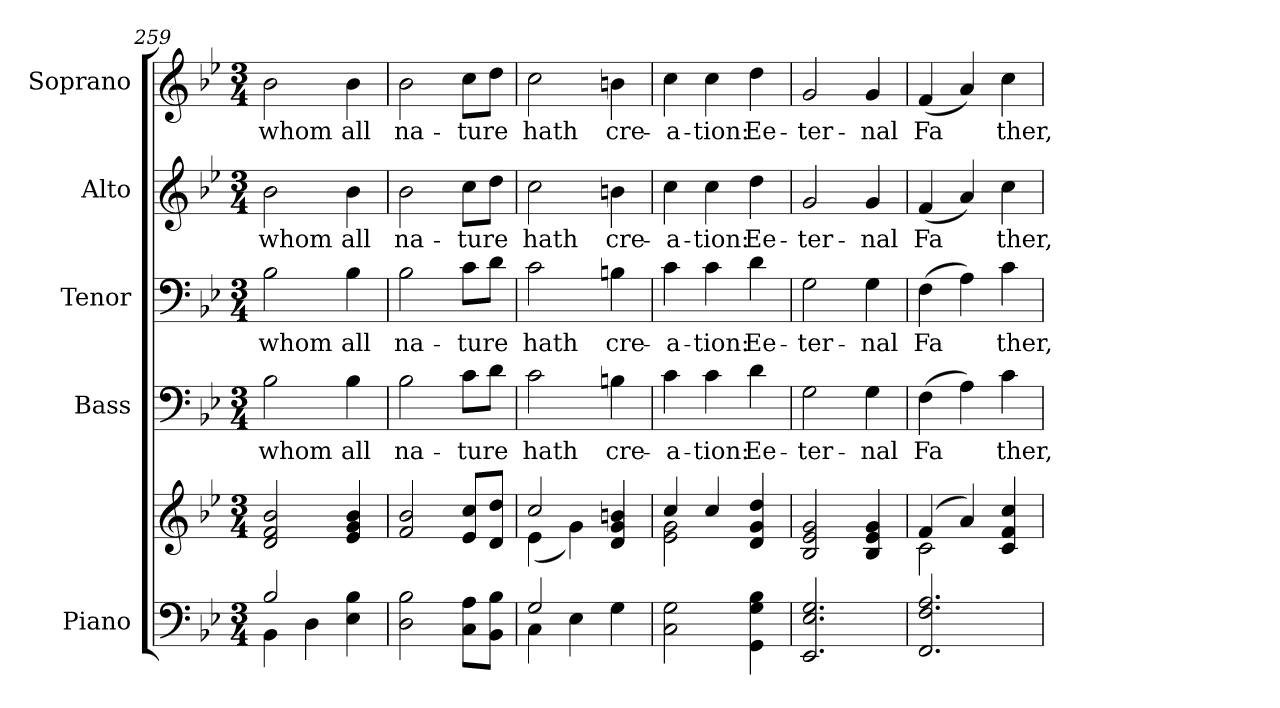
**kern	**kern	**kern	**text	**kern	**text	**kern	**text	**kern	**text
*part5	*part5	*part4	*part4	*part3	*part3	*part2	*part2	*part1	*part1
*staff6	*staff5	*staff4	*staff4	*staff3	*staff3	*staff2	*staff2	*staff1	*staff1
*I"Piano	*	*I"Bass	*	*I"Tenor	*	*I"Alto	*	*I"Soprano	*
*I'Pno.	*	*I'B.	*	*I'T.	*	*I'A.	*	*I'S.	*
*clefF4	*clefG2	*clefF4	*	*clefF4	*	*clefG2	*	*clefG2	*
*k[b-e-]	*k[b-e-]	*k[b-e-]	*	*k[b-e-]	*	*k[b-e-]	*	*k[b-e-]	*
*g:	*g:	*g:	*	*g:	*	*g:	*	*g:	*
*M3/4	*M3/4	*M3/4	*	*M3/4	*	*M3/4	*	*M3/4	*
=259	=259	=259	=259	=259	=259	=259	=259	=259	=259
*^	*	*	*	*	*	*	*	*	*
!	!	!	!	!LO:LY:b:color=#000000	!	!	!	!	!	!
!	!	!	!	!	!	!LO:LY:b:color=#000000	!	!	!	!
!	!	!	!	!	!	!	!	!LO:LY:b:color=#000000	!	!
!	!	!	!	!	!	!	!	!	!	!LO:LY:b:color=#000000
2B-i/	4BB-i\	2di/ 2fi 2b-i	2B-i\	whom	2B-i\	whom	2b-i\	whom	2b-i\	whom
.	4Di\	.	.	.	.	.	.	.	.	.
!	!	!	!	!LO:LY:b:color=#000000	!	!	!	!	!	!
!	!	!	!	!	!	!LO:LY:b:color=#000000	!	!	!	!
!	!	!	!	!	!	!	!	!LO:LY:b:color=#000000	!	!
!	!	!	!	!	!	!	!	!	!	!LO:LY:b:color=#000000
4E-i\ 4B-i	4ryy	4e-i/ 4gi 4b-i	4B-i\	all	4B-i\	all	4b-i\	all	4b-i\	all
*v	*v	*	*	*	*	*	*	*	*	*
=260	=260	=260	=260	=260	=260	=260	=260	=260	=260
*^	*	*	*	*	*	*	*	*	*
!	!	!	!	!LO:LY:b:color=#000000	!	!	!	!	!	!
*v	*v	*	*	*	*	*	*	*	*	*
*^	*	*	*	*	*	*	*	*	*
!	!	!	!	!	!	!LO:LY:b:color=#000000	!	!	!	!
*v	*v	*	*	*	*	*	*	*	*	*
*^	*	*	*	*	*	*	*	*	*
!	!	!	!	!	!	!	!	!LO:LY:b:color=#000000	!	!
*v	*v	*	*	*	*	*	*	*	*	*
*^	*	*	*	*	*	*	*	*	*
!	!	!	!	!	!	!	!	!	!	!LO:LY:b:color=#000000
*v	*v	*	*	*	*	*	*	*	*	*
2Di\ 2B-i	2fi/ 2b-i	2B-i\	na-	2B-i\	na-	2b-i\	na-	2b-i\	na-
!	!	!	!LO:LY:b:color=#000000	!	!	!	!	!	!
!	!	!	!	!	!LO:LY:b:color=#000000	!	!	!	!
!	!	!	!	!	!	!	!LO:LY:b:color=#000000	!	!
!	!	!	!	!	!	!	!	!	!LO:LY:b:color=#000000
8Ci\ 8AiL	8e-i/ 8cciL	8ci\L	-ture	8ci\L	-ture	8cci\L	-ture	8cci\L	-ture
8BB-i\ 8B-iJ	8di/ 8ddiJ	8di\J	.	8di\J	.	8ddi\J	.	8ddi\J	.
=261	=261	=261	=261	=261	=261	=261	=261	=261	=261
*^	*^	*	*	*	*	*	*	*	*
!	!	!	!	!	!LO:LY:b:color=#000000	!	!	!	!	!	!
!	!	!	!	!	!	!	!LO:LY:b:color=#000000	!	!	!	!
!	!	!	!	!	!	!	!	!	!LO:LY:b:color=#000000	!	!
!	!	!	!	!	!	!	!	!	!	!	!LO:LY:b:color=#000000
2Gi/	4Ci\	2cci/	(4e-i\	2ci\	hath	2ci\	hath	2cci\	hath	2cci\	hath
.	4E-i\	.	4gi\)	.	.	.	.	.	.	.	.
!	!	!	!	!	!LO:LY:b:color=#000000	!	!	!	!	!	!
!	!	!	!	!	!	!	!LO:LY:b:color=#000000	!	!	!	!
!	!	!	!	!	!	!	!	!	!LO:LY:b:color=#000000	!	!
!	!	!	!	!	!	!	!	!	!	!	!LO:LY:b:color=#000000
4Gi\	4ryy	4di/ 4gi 4bni	4ryy	4Bni\	cre-	4Bni\	cre-	4bni\	cre-	4bni\	cre-
*v	*v	*	*	*	*	*	*	*	*	*	*
=262	=262	=262	=262	=262	=262	=262	=262	=262	=262	=262
*^	*	*	*	*	*	*	*	*	*	*
!	!	!	!	!	!LO:LY:b:color=#000000	!	!	!	!	!	!
*v	*v	*	*	*	*	*	*	*	*	*	*
*^	*	*	*	*	*	*	*	*	*	*
!	!	!	!	!	!	!	!LO:LY:b:color=#000000	!	!	!	!
*v	*v	*	*	*	*	*	*	*	*	*	*
*^	*	*	*	*	*	*	*	*	*	*
!	!	!	!	!	!	!	!	!	!LO:LY:b:color=#000000	!	!
*v	*v	*	*	*	*	*	*	*	*	*	*
*^	*	*	*	*	*	*	*	*	*	*
!	!	!	!	!	!	!	!	!	!	!	!LO:LY:b:color=#000000
*v	*v	*	*	*	*	*	*	*	*	*	*
2Ci\ 2Gi	4cci/	2e-i\ 2gi	4ci\	-a-	4ci\	-a-	4cci\	-a-	4cci\	-a-
!	!	!	!	!LO:LY:b:color=#000000	!	!	!	!	!	!
!	!	!	!	!	!	!LO:LY:b:color=#000000	!	!	!	!
!	!	!	!	!	!	!	!	!LO:LY:b:color=#000000	!	!
!	!	!	!	!	!	!	!	!	!	!LO:LY:b:color=#000000
.	4cci/	.	4ci\	-tion:	4ci\	-tion:	4cci\	-tion:	4cci\	-tion:
!	!	!	!	!LO:LY:b:color=#000000	!	!	!	!	!	!
!	!	!	!	!	!	!LO:LY:b:color=#000000	!	!	!	!
!	!	!	!	!	!	!	!	!LO:LY:b:color=#000000	!	!
!	!	!	!	!	!	!	!	!	!	!LO:LY:b:color=#000000
4GGi\ 4Gi 4B-i	4di/ 4gi 4ddi	4ryy	4di\	Ee-	4di\	Ee-	4ddi\	Ee-	4ddi\	Ee-
*	*v	*v	*	*	*	*	*	*	*	*
=263	=263	=263	=263	=263	=263	=263	=263	=263	=263
*	*^	*	*	*	*	*	*	*	*
!	!	!	!	!LO:LY:b:color=#000000	!	!	!	!	!	!
*	*v	*v	*	*	*	*	*	*	*	*
*	*^	*	*	*	*	*	*	*	*
!	!	!	!	!	!	!LO:LY:b:color=#000000	!	!	!	!
*	*v	*v	*	*	*	*	*	*	*	*
*	*^	*	*	*	*	*	*	*	*
!	!	!	!	!	!	!	!	!LO:LY:b:color=#000000	!	!
*	*v	*v	*	*	*	*	*	*	*	*
*	*^	*	*	*	*	*	*	*	*
!	!	!	!	!	!	!	!	!	!	!LO:LY:b:color=#000000
*	*v	*v	*	*	*	*	*	*	*	*
2.EE-i/ 2.E-i 2.Gi	2B-i/ 2e-i 2gi	2Gi\	-ter-	2Gi\	-ter-	2gi/	-ter-	2gi/	-ter-
!	!	!	!LO:LY:b:color=#000000	!	!	!	!	!	!
!	!	!	!	!	!LO:LY:b:color=#000000	!	!	!	!
!	!	!	!	!	!	!	!LO:LY:b:color=#000000	!	!
!	!	!	!	!	!	!	!	!	!LO:LY:b:color=#000000
.	4B-i/ 4e-i 4gi	4Gi\	-nal	4Gi\	-nal	4gi/	-nal	4gi/	-nal
=264	=264	=264	=264	=264	=264	=264	=264	=264	=264
*	*^	*	*	*	*	*	*	*	*
!	!	!	!	!LO:LY:b:color=#000000	!	!	!	!	!	!
!	!	!	!	!	!	!LO:LY:b:color=#000000	!	!	!	!
!	!	!	!	!	!	!	!	!LO:LY:b:color=#000000	!	!
!	!	!	!	!	!	!	!	!	!	!LO:LY:b:color=#000000
2.FFi/ 2.Fi 2.Ai	(4fi/	2ci\	(4Fi\	Fa	(4Fi\	Fa	(4fi/	Fa	(4fi/	Fa
.	4ai/)	.	4Ai\)	.	4Ai\)	.	4ai/)	.	4ai/)	.
!	!	!	!	!LO:LY:b:color=#000000	!	!	!	!	!	!
!	!	!	!	!	!	!LO:LY:b:color=#000000	!	!	!	!
!	!	!	!	!	!	!	!	!LO:LY:b:color=#000000	!	!
!	!	!	!	!	!	!	!	!	!	!LO:LY:b:color=#000000
.	4ci/ 4fi 4cci	4ryy	4ci\	ther,	4ci\	ther,	4cci\	ther,	4cci\	ther,
*	*v	*v	*	*	*	*	*	*	*	*
=	=	=	=	=	=	=	=	=	=
*-	*-	*-	*-	*-	*-	*-	*-	*-	*-
